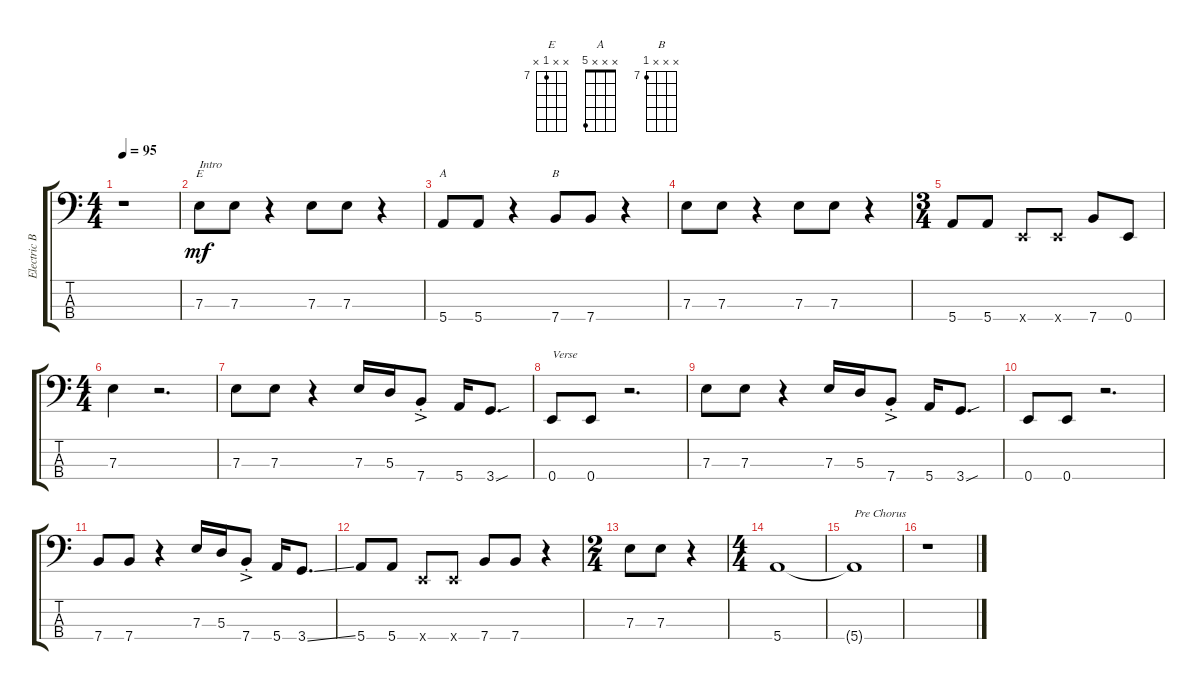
\track ("Electric Bass" "Electric B") {instrument electricbassfinger}
\staff {score tabs}
\tuning (G2 D2 A1 E1) {hide}
\chord ("E" x x 7 x) {firstfret 7}
\chord ("A" x x x 5)
\chord ("B" x x x 7) {firstfret 7}
\ts (4 4)
\tempo 95
\clef f4
\ks c
r.1{dy mf instrument electricbassfinger} |
7.3.8{ch "E" txt "Intro"} 7.3.8 r.4 7.3.8 7.3.8 r.4 |
5.4.8{ch "A"} 5.4.8 r.4 7.4.8{ch "B"} 7.4.8 r.4 |
7.3.8 7.3.8 r.4 7.3.8 7.3.8 r.4 |
\ts (3 4)
5.4.8 5.4.8 0.4{x}.8 0.4{x}.8 7.4.8 0.4.8 |
\ts (4 4)
7.3.4 r.2{d} |
7.3.8 7.3.8 r.4 7.3.16 5.3.16 7.4{ac st}.8 5.4.16 3.4{sou}.8{d} |
0.4.8{txt "Verse"} 0.4.8 r.2{d} |
7.3.8 7.3.8 r.4 7.3.16 5.3.16 7.4{ac st}.8 5.4.16 3.4{sou}.8{d} |
0.4.8 0.4.8 r.2{d} |
7.4.8 7.4.8 r.4 7.3.16 5.3.16 7.4{ac st}.8 5.4.16 3.4{ss}.8{d} |
5.4.8 5.4.8 0.4{x}.8 0.4{x}.8 7.4.8 7.4.8 r.4 |
\ts (2 4)
7.3.8 7.3.8 r.4 |
\ts (4 4)
5.4.1 |
5.4{t}.1{txt "Pre Chorus"} |
r.1
